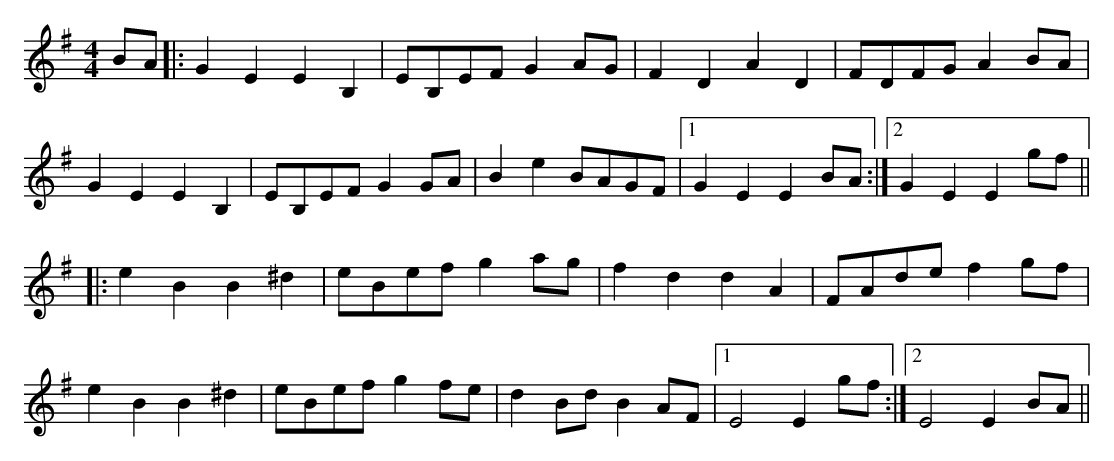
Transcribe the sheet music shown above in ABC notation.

X:1
M:4/4
K:Emin
BA|:G2E2 E2B,2|EB,EF G2AG|F2D2 A2D2|FDFG A2BA|
G2E2 E2B,2|EB,EF G2GA|B2e2 BAGF|1 G2E2 E2BA:|2 G2E2 E2gf||
|:e2B2 B2^d2|eBef g2ag|f2d2 d2A2|FAde f2gf|
e2B2 B2^d2|eBef g2fe|d2Bd B2AF|1 E4 E2gf:|2 E4 E2BA||
